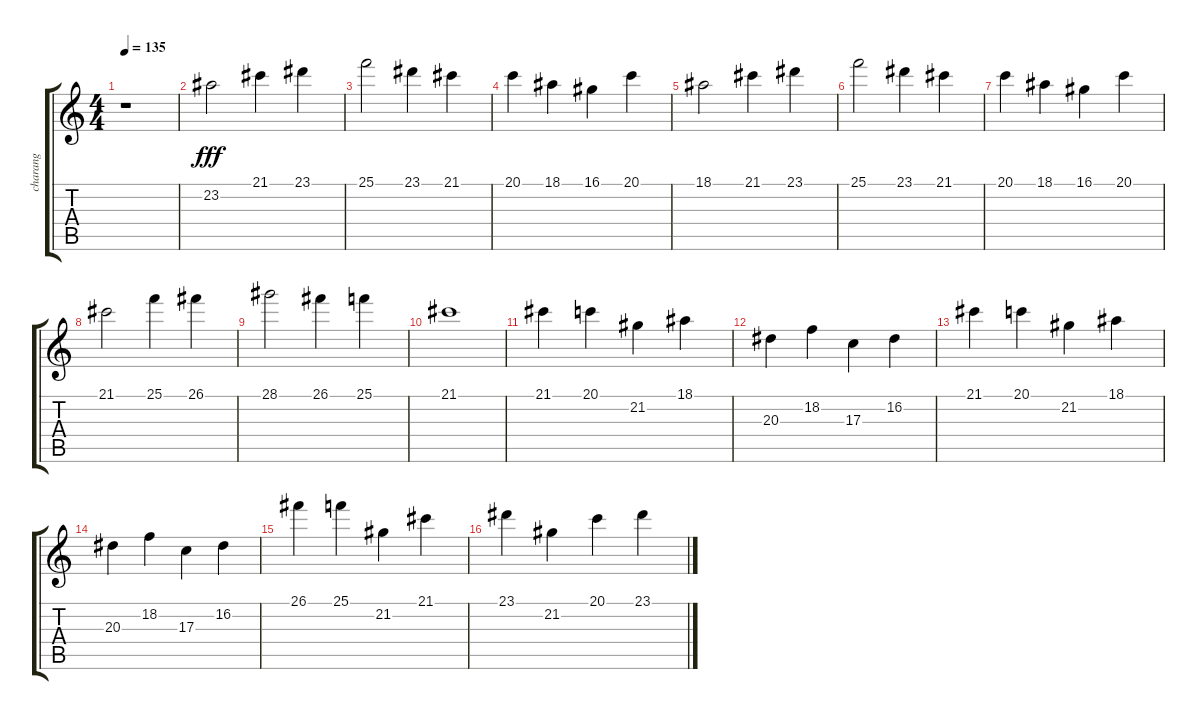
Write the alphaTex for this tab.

\track ("charang" "charang") {instrument stringensemble1}
\staff {score tabs}
\tuning (E4 B3 G3 D3 A2 E2) {hide}
\ts (4 4)
\tempo 135
\clef g2
\ks c
r.1{dy fff} |
23.2.2{volume 9 instrument stringensemble1} 21.1.4 23.1.4 |
25.1.2 23.1.4 21.1.4 |
20.1.4 18.1.4 16.1.4 20.1.4 |
18.1.2 21.1.4 23.1.4 |
25.1.2 23.1.4 21.1.4 |
20.1.4 18.1.4 16.1.4 20.1.4 |
21.1.2 25.1.4 26.1.4 |
28.1.2 26.1.4 25.1.4 |
21.1.1 |
21.1.4 20.1.4 21.2.4 18.1.4 |
20.3.4 18.2.4 17.3.4 16.2.4 |
21.1.4 20.1.4 21.2.4 18.1.4 |
20.3.4 18.2.4 17.3.4 16.2.4 |
26.1.4 25.1.4 21.2.4 21.1.4 |
23.1.4 21.2.4 20.1.4 23.1.4
